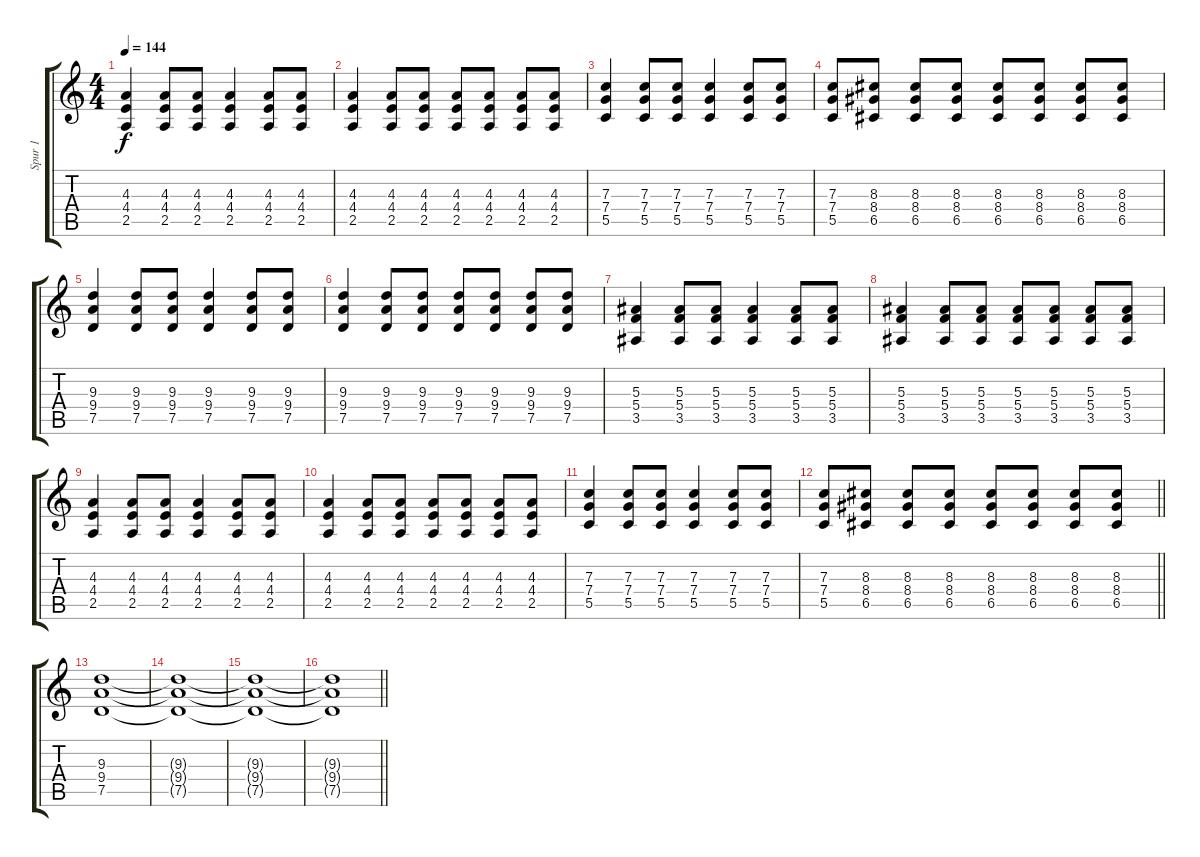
\track ("Spur 1" "Spur 1") {instrument distortionguitar}
\staff {score tabs}
\tuning (D4 A3 F3 C3 G2 C2) {hide}
\ts (4 4)
\tempo 144
\clef g2
\ks c
(4.3 4.4 2.5).4{dy f} (4.3 4.4 2.5).8 (4.3 4.4 2.5).8 (4.3 4.4 2.5).4 (4.3 4.4 2.5).8 (4.3 4.4 2.5).8 |
(4.3 4.4 2.5).4 (4.3 4.4 2.5).8 (4.3 4.4 2.5).8 (4.3 4.4 2.5).8 (4.3 4.4 2.5).8 (4.3 4.4 2.5).8 (4.3 4.4 2.5).8 |
(7.3 7.4 5.5).4 (7.3 7.4 5.5).8 (7.3 7.4 5.5).8 (7.3 7.4 5.5).4 (7.3 7.4 5.5).8 (7.3 7.4 5.5).8 |
(7.3 7.4 5.5).8 (8.3 8.4 6.5).8 (8.3 8.4 6.5).8 (8.3 8.4 6.5).8 (8.3 8.4 6.5).8 (8.3 8.4 6.5).8 (8.3 8.4 6.5).8 (8.3 8.4 6.5).8 |
(9.3 9.4 7.5).4 (9.3 9.4 7.5).8 (9.3 9.4 7.5).8 (9.3 9.4 7.5).4 (9.3 9.4 7.5).8 (9.3 9.4 7.5).8 |
(9.3 9.4 7.5).4 (9.3 9.4 7.5).8 (9.3 9.4 7.5).8 (9.3 9.4 7.5).8 (9.3 9.4 7.5).8 (9.3 9.4 7.5).8 (9.3 9.4 7.5).8 |
(5.3 5.4 3.5).4 (5.3 5.4 3.5).8 (5.3 5.4 3.5).8 (5.3 5.4 3.5).4 (5.3 5.4 3.5).8 (5.3 5.4 3.5).8 |
(5.3 5.4 3.5).4 (5.3 5.4 3.5).8 (5.3 5.4 3.5).8 (5.3 5.4 3.5).8 (5.3 5.4 3.5).8 (5.3 5.4 3.5).8 (5.3 5.4 3.5).8 |
(4.3 4.4 2.5).4 (4.3 4.4 2.5).8 (4.3 4.4 2.5).8 (4.3 4.4 2.5).4 (4.3 4.4 2.5).8 (4.3 4.4 2.5).8 |
(4.3 4.4 2.5).4 (4.3 4.4 2.5).8 (4.3 4.4 2.5).8 (4.3 4.4 2.5).8 (4.3 4.4 2.5).8 (4.3 4.4 2.5).8 (4.3 4.4 2.5).8 |
(7.3 7.4 5.5).4 (7.3 7.4 5.5).8 (7.3 7.4 5.5).8 (7.3 7.4 5.5).4 (7.3 7.4 5.5).8 (7.3 7.4 5.5).8 |
\barLineRight lightlight
(7.3 7.4 5.5).8 (8.3 8.4 6.5).8 (8.3 8.4 6.5).8 (8.3 8.4 6.5).8 (8.3 8.4 6.5).8 (8.3 8.4 6.5).8 (8.3 8.4 6.5).8 (8.3 8.4 6.5).8 |
\section ("" "")
(9.3 9.4 7.5).1{volume 0} |
(9.3{t} 9.4{t} 7.5{t}).1 |
(9.3{t} 9.4{t} 7.5{t}).1 |
\barLineRight lightlight
(9.3{t} 9.4{t} 7.5{t}).1
